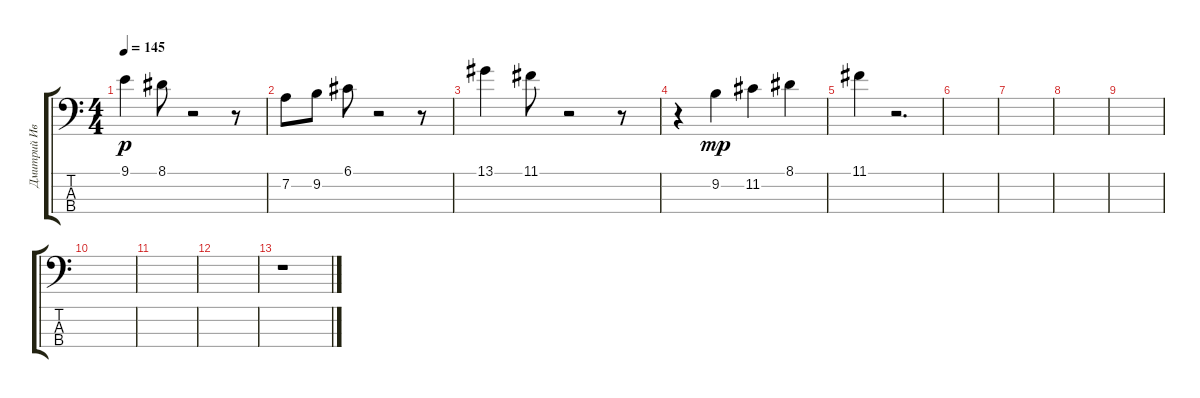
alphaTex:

\track ("Дмитрий Иванов" "Дмитрий Ив") {instrument contrabass}
\staff {score tabs}
\tuning (G2 D2 A1 E1) {hide}
\ts (4 4)
\tempo 145
\clef f4
\ks c
9.1.4{dy p} 8.1.8 r.2 r.8 |
7.2.8 9.2.8 6.1.8 r.2 r.8 |
13.1.4 11.1.8 r.2 r.8 |
r.4 9.2.4{dy mp} 11.2.4 8.1.4 |
11.1.4 r.2{d} |
|
|
|
|
|
|
|
r.1
